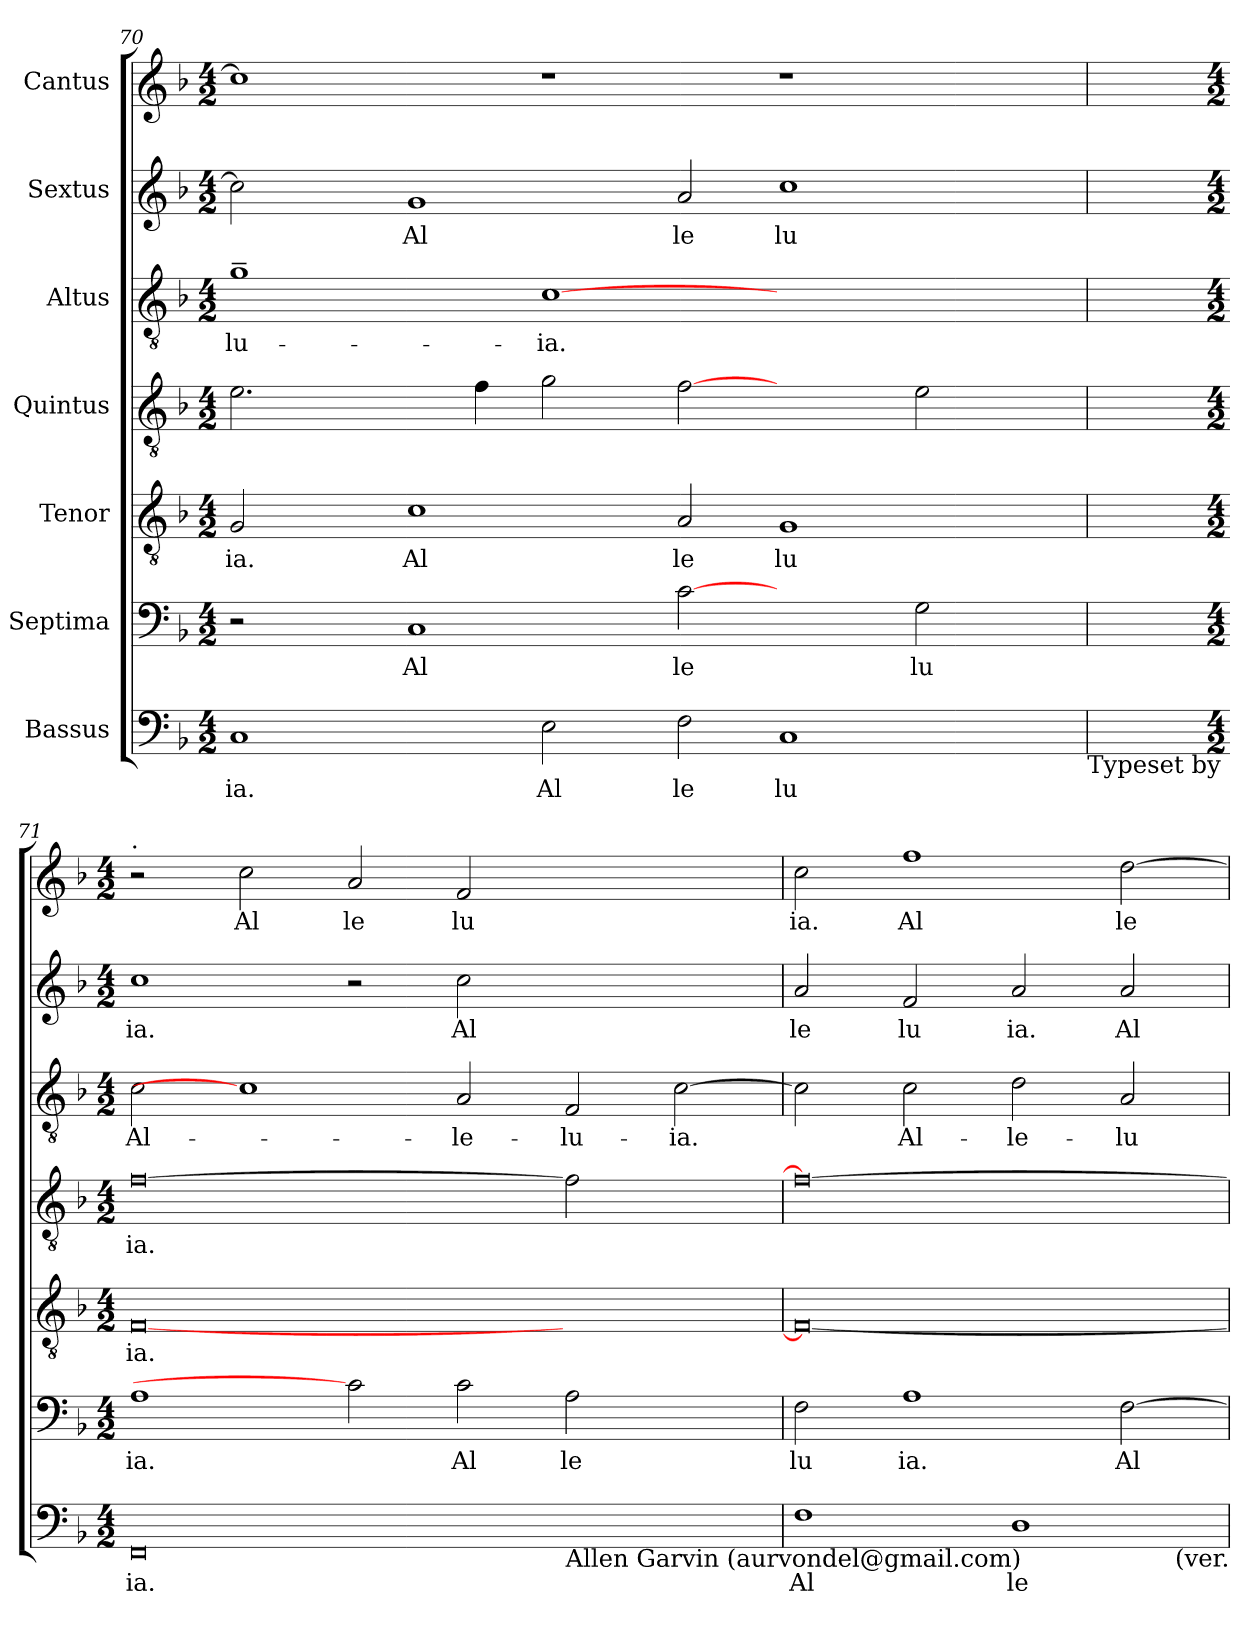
**kern	**text	**kern	**text	**kern	**text	**kern	**text	**kern	**text	**kern	**text	**kern	**text
*part7	*part7	*part6	*part6	*part5	*part5	*part4	*part4	*part3	*part3	*part2	*part2	*part1	*part1
*staff7	*staff7	*staff6	*staff6	*staff5	*staff5	*staff4	*staff4	*staff3	*staff3	*staff2	*staff2	*staff1	*staff1
*I"Bassus	*	*I"Septima	*	*I"Tenor	*	*I"Quintus	*	*I"Altus	*	*I"Sextus	*	*I"Cantus	*
!!LO:LB:g=z
*clefF4	*	*clefF4	*	*clefGv2	*	*clefGv2	*	*clefGv2	*	*clefG2	*	*clefG2	*
*ITrd-3c-5	*	*ITrd-3c-5	*	*	*	*ITrd-3c-5	*	*ITrd-3c-5	*	*ITrd-3c-5	*	*ITrd-3c-5	*
*k[b-e-]	*	*k[b-e-]	*	*k[b-]	*	*k[b-e-]	*	*k[b-e-]	*	*k[b-e-]	*	*k[b-e-]	*
*B-:	*	*B-:	*	*F:	*	*B-:	*	*B-:	*	*B-:	*	*B-:	*
*M4/2	*	*M4/2	*	*M4/2	*	*M4/2	*	*M4/2	*	*M4/2	*	*M4/2	*
=70	=70	=70	=70	=70	=70	=70	=70	=70	=70	=70	=70	=70	=70
!	!LO:LY:b:cj	!	!	!	!LO:LY:b:cj	!	!	!	!LO:LY:b:cj	!	!	!	!
*	*	*	*	*	*	*^	*	*	*	*^	*	*	*
1F	-ia.	2r	.	2G/	ia.	2.a\	4ryy	.	1cc~>	lu-	2ff\]	64ryy	.	1ff]	.
.	.	.	.	.	.	.	.	.	.	.	.	1ryy	.	.	.
.	.	.	.	.	.	.	8ryy	.	.	.	.	.	.	.	.
.	.	.	.	.	.	.	32.ryy	.	.	.	.	.	.	.	.
.	.	.	.	.	.	.	1ryy	.	.	.	.	.	.	.	.
!	!	!	!LO:LY:b:cj	!	!LO:LY:b:cj	!	!	!	!	!	!	!	!LO:LY:b:cj	!	!
.	.	1F	Al	1c	Al	.	.	.	.	.	1cc	.	Al	.	.
.	.	.	.	.	.	4b-\	.	.	.	.	.	.	.	.	.
!	!LO:LY:b:cj	!	!	!	!	!	!	!	!	!LO:LY:b:cj	!	!	!	!	!
2A\	Al	.	.	.	.	2cc\	.	.	[1f	-ia.	.	.	.	1r	.
.	.	.	.	.	.	.	.	.	.	.	.	1ryy	.	.	.
.	.	.	.	.	.	.	1ryy	.	.	.	.	.	.	.	.
!	!LO:LY:b:cj	!	!LO:LY:b:cj	!	!LO:LY:b:cj	!	!	!	!	!	!	!	!LO:LY:b:cj	!	!
2B-\	le	[2f	le	2A/	le	[2b-	.	.	.	.	2dd/	.	le	.	.
!	!LO:LY:b:cj	!	!	!	!LO:LY:b:cj	!	!	!	!	!	!	!	!LO:LY:b:cj	!	!
1F	lu	2ryy	.	1G	lu	2ryy	.	.	1ryy	.	1ff	.	lu	1r	.
.	.	.	.	.	.	.	.	.	.	.	.	2ryy	.	.	.
.	.	.	.	.	.	.	2ryy	.	.	.	.	.	.	.	.
!	!	!	!LO:LY:b:cj	!	!	!	!	!	!	!	!	!	!	!	!
.	.	2c\	lu	.	.	2a\	.	.	.	.	.	.	.	.	.
.	.	.	.	.	.	.	.	.	.	.	.	4ryy	.	.	.
.	.	.	.	.	.	.	.	.	.	.	.	8...ryy	.	.	.
.	.	.	.	.	.	.	16ryy	.	.	.	.	.	.	.	.
.	.	.	.	.	.	.	64ryy	.	.	.	.	.	.	.	.
!LO:TX:b:t=Typeset by	!	!	!	!	!	!	!	!	!	!	!	!	!	!	!
*	*	*	*	*	*	*v	*v	*	*	*	*v	*v	*	*	*
=71	=71	=71	=71	=71	=71	=71	=71	=71	=71	=71	=71	=71	=71
*M4/2	*	*M4/2	*	*M4/2	*	*M4/2	*	*M4/2	*	*M4/2	*	*M4/2	*
*	*	*	*	*	*	*^	*	*	*	*^	*	*	*
!	!	!	!	!	!	!	!	!	!	!	!	!	!	!LO:TX:a:t=.	!
!	!LO:LY:b:cj	!	!LO:LY:b:cj	!	!LO:LY:b:cj	!	!	!LO:LY:b:cj	!	!LO:LY:b:cj	!	!	!LO:LY:b:cj	!	!
*	*	*	*	*	*	*v	*v	*	*	*	*v	*v	*	*	*
0BB-	ia.	1d	ia.	[<0F	ia.	[>0b-	ia.	2f\	Al-	1ff	ia.	2r	.
!	!	!	!	!	!	!	!	!	!	!	!	!	!LO:LY:b:cj
.	.	.	.	.	.	.	.	1f]	.	.	.	2ff\	Al
!	!	!	!	!	!	!	!	!	!	!	!	!	!LO:LY:b:cj
.	.	2f]	.	.	.	.	.	.	.	2r	.	2dd/	le
!	!	!	!LO:LY:b:cj	!	!	!	!	!	!LO:LY:b:cj	!	!LO:LY:b:cj	!	!LO:LY:b:cj
.	.	2f\	Al	.	.	.	.	2d/	-le-	2ff\	Al	2b-/	lu
!LO:TX:b:t=Allen Garvin (aurvondel@gmail.com)	!	!	!	!	!	!	!	!	!	!	!	!	!
!	!	!	!LO:LY:b:cj	!	!	!	!	!	!LO:LY:b:cj	!	!	!	!
1ryy	.	2d\	le	1ryy	.	2b-]	.	2B-/	-lu-	1ryy	.	1ryy	.
!	!	!	!	!	!	!	!	!	!LO:LY:b:cj	!	!	!	!
.	.	2ryy	.	.	.	2ryy	.	[>2f\	-ia.	.	.	.	.
=72	=72	=72	=72	=72	=72	=72	=72	=72	=72	=72	=72	=72	=72
!	!LO:LY:b:cj	!	!LO:LY:b:cj	!	!	!	!	!	!	!	!LO:LY:b:cj	!	!LO:LY:b:cj
1B-	Al	2B-\	lu	0F_<	.	0b-_>	.	2f\]	.	2dd/	le	2ff\	ia.
!	!	!	!LO:LY:b:cj	!	!	!	!	!	!LO:LY:b:cj	!	!LO:LY:b:cj	!	!LO:LY:b:cj
.	.	1d	ia.	.	.	.	.	2f\	Al-	2b-/	lu	1bb-	Al
!	!LO:LY:b:cj	!	!	!	!	!	!	!	!LO:LY:b:cj	!	!LO:LY:b:cj	!	!
1G	le	.	.	.	.	.	.	2g\	-le-	2dd/	ia.	.	.
!	!	!	!LO:LY:b:cj	!	!	!	!	!	!LO:LY:b:cj	!	!LO:LY:b:cj	!	!LO:LY:b:cj
.	.	[>2B-\	Al	.	.	.	.	2d/	-lu-	2dd/	Al	[>2gg\	le
!LO:TX:b:t=(ver.	!	!	!	!	!	!	!	!	!	!	!	!	!
=	=	=	=	=	=	=	=	=	=	=	=	=	=
*-	*-	*-	*-	*-	*-	*-	*-	*-	*-	*-	*-	*-	*-
